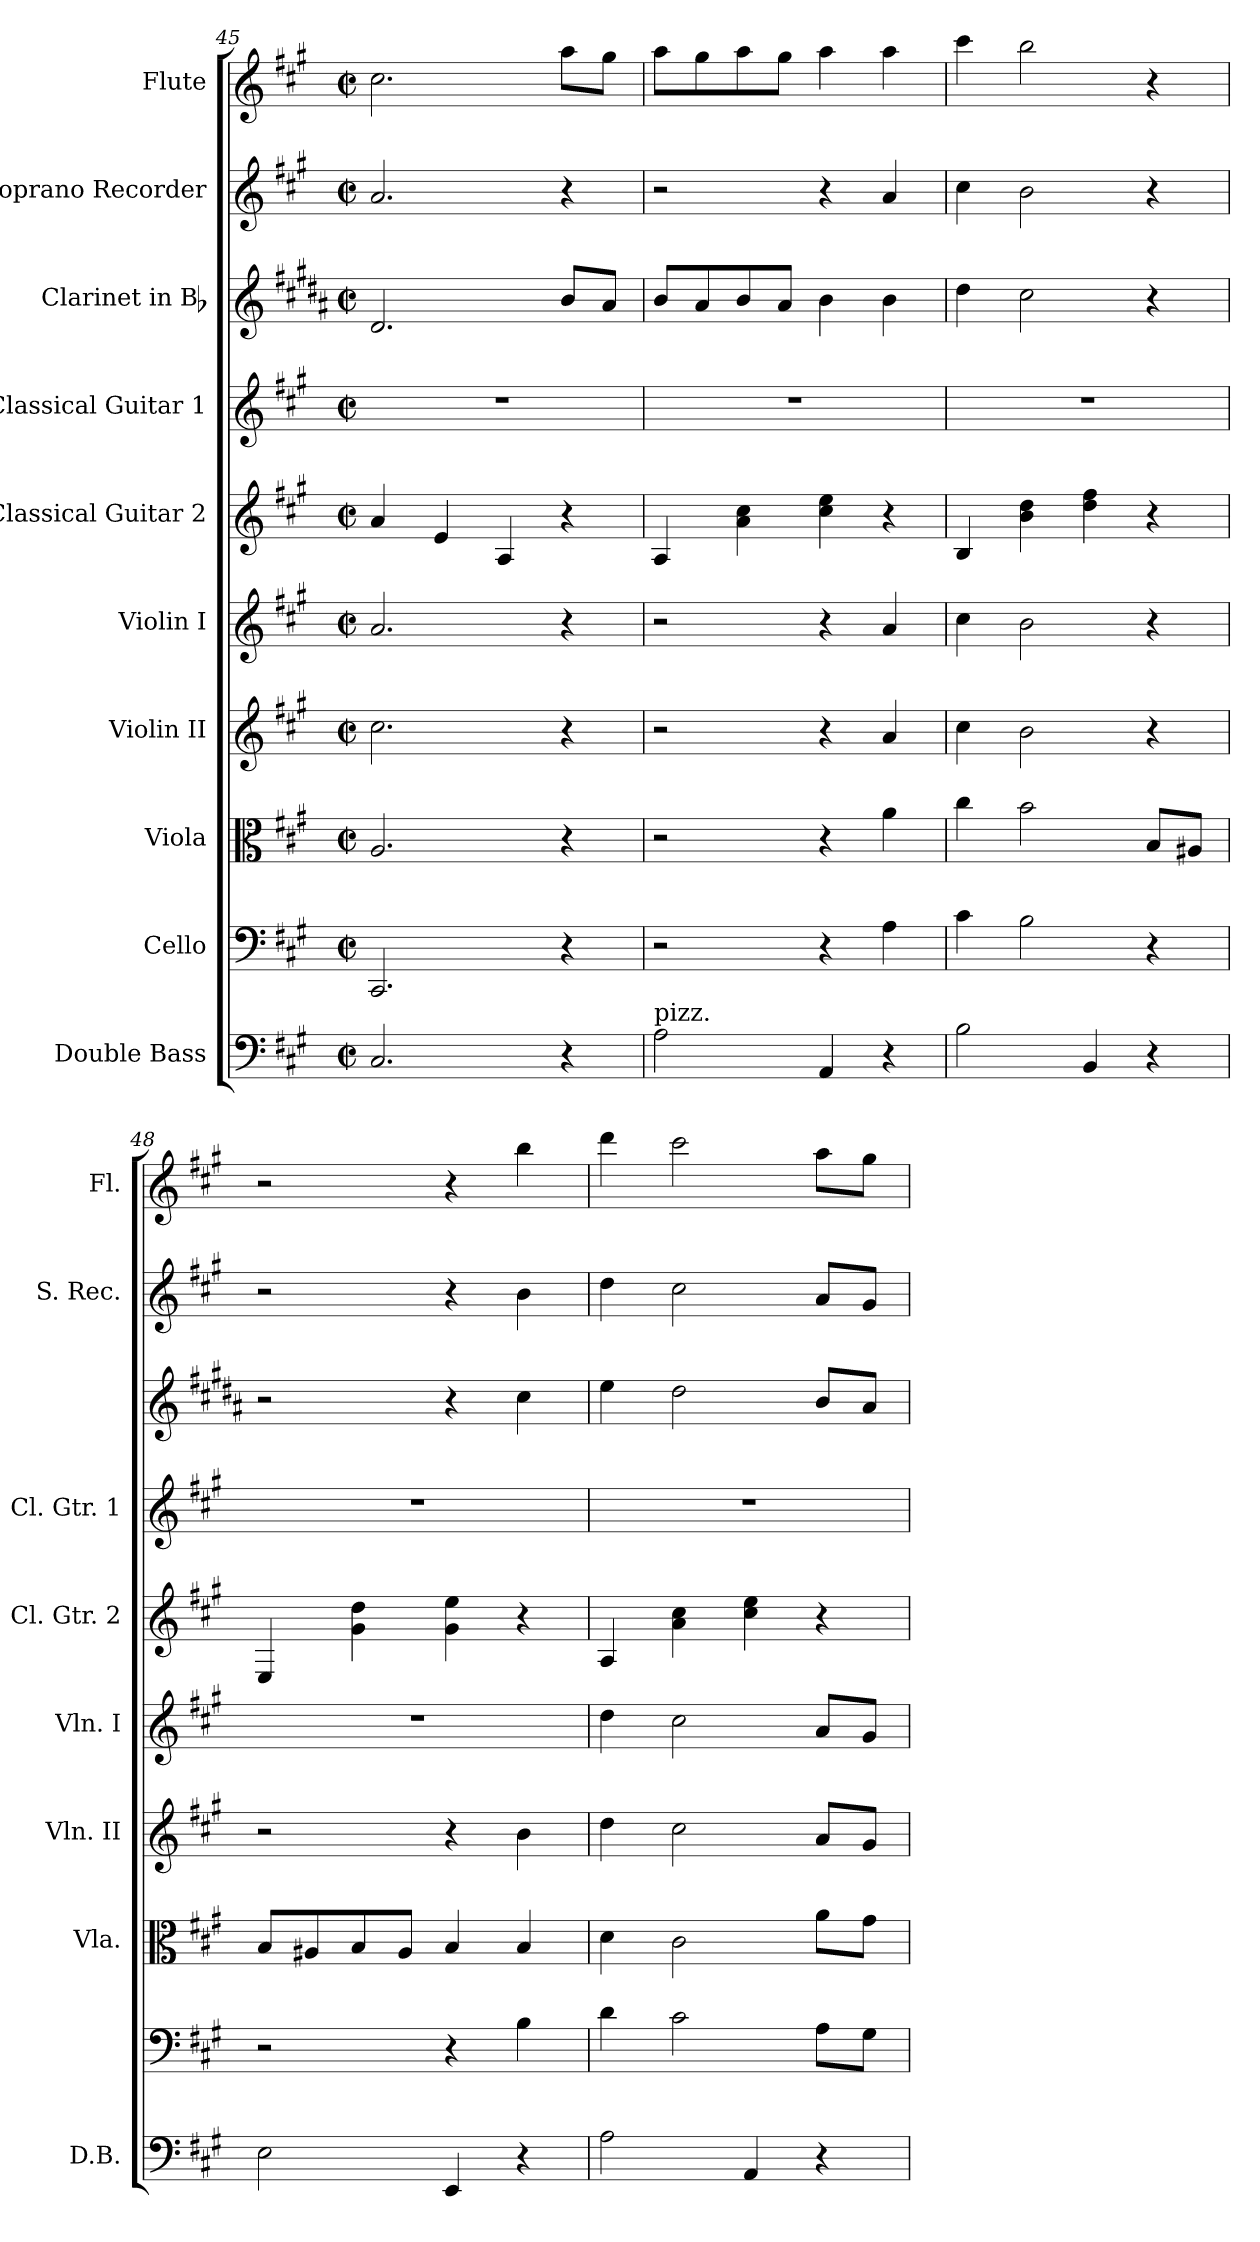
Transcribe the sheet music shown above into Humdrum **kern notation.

**kern	**kern	**kern	**kern	**kern	**kern	**kern	**kern	**kern	**kern
*part10	*part9	*part8	*part7	*part6	*part5	*part4	*part3	*part2	*part1
*staff10	*staff9	*staff8	*staff7	*staff6	*staff5	*staff4	*staff3	*staff2	*staff1
*I"Double Bass	*I"Cello	*I"Viola	*I"Violin II	*I"Violin I	*I"Classical Guitar 2	*I"Classical Guitar 1	*I"Clarinet in Bb	*I"Soprano Recorder	*I"Flute
*I'D.B.	*	*I'Vla.	*I'Vln. II	*I'Vln. I	*I'Cl. Gtr. 2	*I'Cl. Gtr. 1	*	*I'S. Rec.	*I'Fl.
*clefF4	*clefF4	*clefC3	*clefG2	*clefG2	*clefG2	*clefG2	*clefG2	*clefG2	*clefG2
*ITrd7c12	*	*	*	*	*ITrd7c12	*ITrd7c12	*ITrd1c2	*ITrd-7c-12	*
*k[f#c#g#]	*k[f#c#g#]	*k[f#c#g#]	*k[f#c#g#]	*k[f#c#g#]	*k[f#c#g#]	*k[f#c#g#]	*k[f#c#g#]	*k[f#c#g#]	*k[f#c#g#]
*A:	*A:	*A:	*A:	*A:	*A:	*A:	*A:	*A:	*A:
*M2/2	*M2/2	*M2/2	*M2/2	*M2/2	*M2/2	*M2/2	*M2/2	*M2/2	*M2/2
*met(c|)	*met(c|)	*met(c|)	*met(c|)	*met(c|)	*met(c|)	*met(c|)	*met(c|)	*met(c|)	*met(c|)
=45	=45	=45	=45	=45	=45	=45	=45	=45	=45
2.CC#/	2.CC#/	2.A/	2.cc#\	2.a/	4A/	1r	2.c#/	2.aa/	2.cc#\
.	.	.	.	.	4E/	.	.	.	.
.	.	.	.	.	4AA/	.	.	.	.
4r	4r	4r	4r	4r	4r	.	8a/L	4r	8aa\L
.	.	.	.	.	.	.	8g#/J	.	8gg#\J
=46	=46	=46	=46	=46	=46	=46	=46	=46	=46
!LO:TX:a:t=pizz.	!	!	!	!	!	!	!	!	!
2AA\	2r	2r	2r	2r	4AA/	1r	8a/L	2r	8aa\L
.	.	.	.	.	.	.	8g#/	.	8gg#\
.	.	.	.	.	4A\ 4c#\	.	8a/	.	8aa\
.	.	.	.	.	.	.	8g#/J	.	8gg#\J
4AAA/	4r	4r	4r	4r	4c#\ 4e\	.	4a\	4r	4aa\
4r	4A\	4a\	4a/	4a/	4r	.	4a\	4aa/	4aa\
!!LO:PB:g=z
=47	=47	=47	=47	=47	=47	=47	=47	=47	=47
2BB\	4c#\	4cc#\	4cc#\	4cc#\	4BB/	1r	4cc#\	4ccc#\	4ccc#\
.	2B\	2b\	2b\	2b\	4B\ 4d\	.	2b\	2bb\	2bb\
4BBB/	.	.	.	.	4d\ 4f#\	.	.	.	.
4r	4r	8B/L	4r	4r	4r	.	4r	4r	4r
.	.	8A#X/J	.	.	.	.	.	.	.
=48	=48	=48	=48	=48	=48	=48	=48	=48	=48
2EE\	2r	8B/L	2r	1r	4EE/	1r	2r	2r	2r
.	.	8A#X/	.	.	.	.	.	.	.
.	.	8B/	.	.	4G#\ 4d\	.	.	.	.
.	.	8A#/J	.	.	.	.	.	.	.
4EEE/	4r	4B/	4r	.	4G#\ 4e\	.	4r	4r	4r
4r	4B\	4B/	4b\	.	4r	.	4b\	4bb\	4bb\
=49	=49	=49	=49	=49	=49	=49	=49	=49	=49
2AA\	4d\	4d\	4dd\	4dd\	4AA/	1r	4dd\	4ddd\	4ddd\
.	2c#\	2c#\	2cc#\	2cc#\	4A\ 4c#\	.	2cc#\	2ccc#\	2ccc#\
4AAA/	.	.	.	.	4c#\ 4e\	.	.	.	.
4r	8A\L	8a\L	8a/L	8a/L	4r	.	8a/L	8aa/L	8aa\L
.	8G#\J	8g#\J	8g#/J	8g#/J	.	.	8g#/J	8gg#/J	8gg#\J
=	=	=	=	=	=	=	=	=	=
*-	*-	*-	*-	*-	*-	*-	*-	*-	*-
